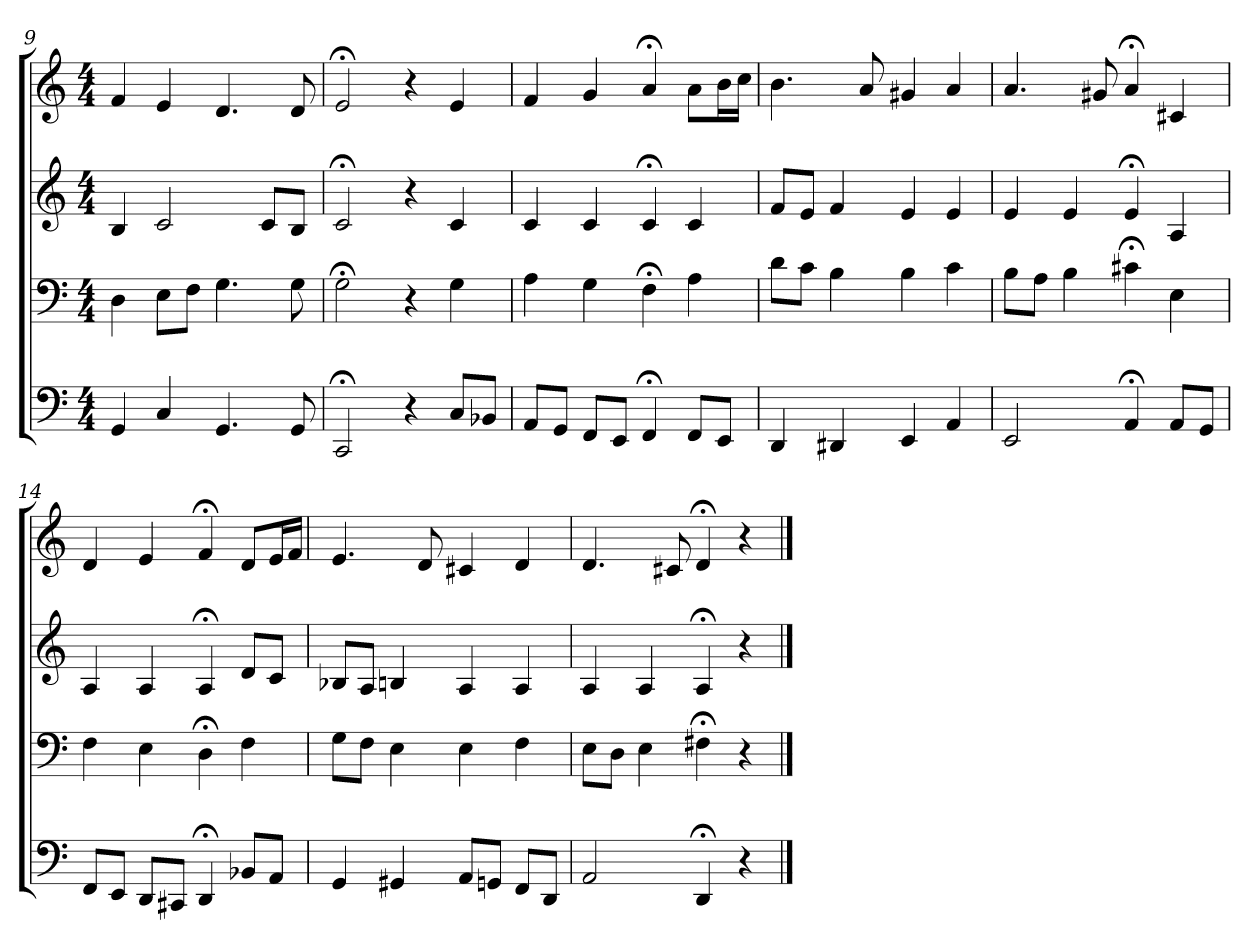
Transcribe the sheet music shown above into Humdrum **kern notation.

**kern	**kern	**kern	**kern
*part4	*part3	*part2	*part1
*staff4	*staff3	*staff2	*staff1
*clefF4	*clefF4	*clefG2	*clefG2
*k[]	*k[]	*k[]	*k[]
*C:	*C:	*C:	*a:
*M4/4	*M4/4	*M4/4	*M4/4
=9	=9	=9	=9
4GG	4D	4B	4f
4C	8E\L	2c	4e
.	8F\J	.	.
4.GG	4.G	.	4.d
.	.	8c/L	.
8GG	8G	8B/J	8d
=10	=10	=10	=10
2CC;<	2G;<	2c;<	2e;<
4r	4r	4r	4r
8C/L	4G	4c	4e
8BB-X/J	.	.	.
=11	=11	=11	=11
8AA/L	4A	4c	4f
8GG/J	.	.	.
8FF/L	4G	4c	4g
8EE/J	.	.	.
4FF;<	4F;<	4c;<	4a;<
8FF/L	4A	4c	8a\L
8EE/J	.	.	16b\L
.	.	.	16cc\JJ
=12	=12	=12	=12
4DD	8d\L	8f/L	4.b
.	8c\J	8e/J	.
4DD#X	4B	4f	.
.	.	.	8a
4EE	4B	4e	4g#X
4AA	4c	4e	4a
=13	=13	=13	=13
2EE	8B\L	4e	4.a
.	8A\J	.	.
.	4B	4e	.
.	.	.	8g#X
4AA;<	4c#X;<	4e;<	4a;<
8AA/L	4E	4A	4c#X
8GG/J	.	.	.
=14	=14	=14	=14
8FF/L	4F	4A	4d
8EE/J	.	.	.
8DD/L	4E	4A	4e
8CC#X/J	.	.	.
4DD;<	4D;<	4A;<	4f;<
8BB-X/L	4F	8d/L	8d/L
8AA/J	.	8c/J	16e/L
.	.	.	16f/JJ
=15	=15	=15	=15
4GG	8G\L	8B-X/L	4.e
.	8F\J	8A/J	.
4GG#X	4E	4Bn	.
.	.	.	8d
8AA/L	4E	4A	4c#X
8GGn/J	.	.	.
8FF/L	4F	4A	4d
8DD/J	.	.	.
=16	=16	=16	=16
2AA	8E\L	4A	4.d
.	8D\J	.	.
.	4E	4A	.
.	.	.	8c#X
4DD;<	4F#X;<	4A;<	4d;<
4r	4r	4r	4r
==	==	==	==
*-	*-	*-	*-
